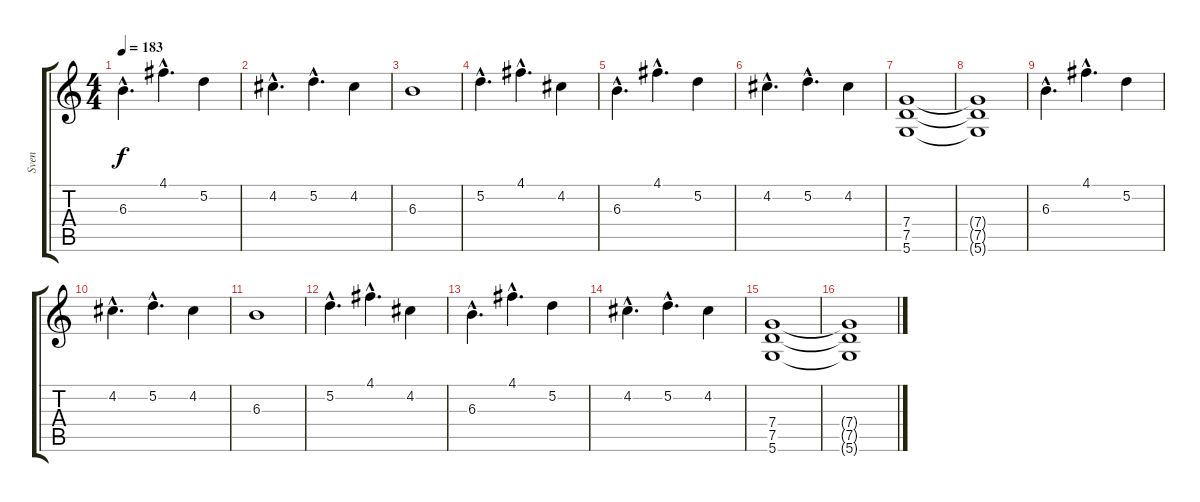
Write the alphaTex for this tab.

\track ("Sven" "Sven") {instrument distortionguitar}
\staff {score tabs}
\tuning (D4 A3 F3 C3 G2 D2) {hide}
\ts (4 4)
\tempo 183
\clef g2
\ks c
6.3{hac}.4{d dy f instrument distortionguitar} 4.1{hac}.4{d} 5.2.4 |
4.2{hac}.4{d} 5.2{hac}.4{d} 4.2.4 |
6.3.1 |
5.2{hac}.4{d} 4.1{hac}.4{d} 4.2.4 |
6.3{hac}.4{d} 4.1{hac}.4{d} 5.2.4 |
4.2{hac}.4{d} 5.2{hac}.4{d} 4.2.4 |
(7.4 7.5 5.6).1 |
(7.4{t} 7.5{t} 5.6{t}).1 |
6.3{hac}.4{d} 4.1{hac}.4{d} 5.2.4 |
4.2{hac}.4{d} 5.2{hac}.4{d} 4.2.4 |
6.3.1 |
5.2{hac}.4{d} 4.1{hac}.4{d} 4.2.4 |
6.3{hac}.4{d} 4.1{hac}.4{d} 5.2.4 |
4.2{hac}.4{d} 5.2{hac}.4{d} 4.2.4 |
(7.4 7.5 5.6).1 |
(7.4{t} 7.5{t} 5.6{t}).1
